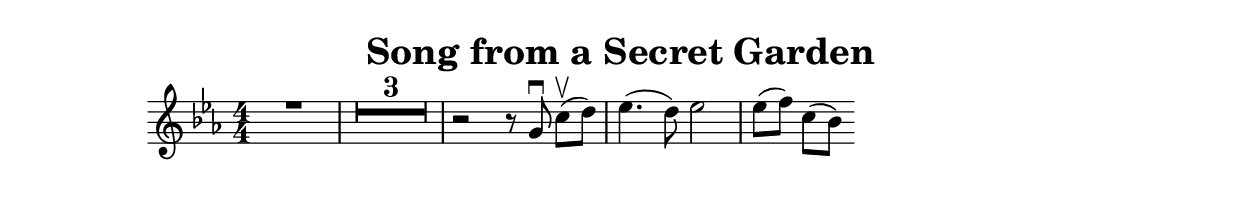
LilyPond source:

\version "2.18.2"

\header {
  title = "Song from a Secret Garden"
}

\paper {
    #(set-paper-size "a4")
}

global = {
    \time 4/4
}

\score {
  \new StaffGroup \relative a' \repeat volta 1 {
    \set Staff.keySignature = #`(((0 . 6) . ,FLAT)
                               ((0 . 9) . ,FLAT)
                               ((0 . 5) . ,FLAT)
                              )
    \compressFullBarRests
    \numericTimeSignature
    \override MultiMeasureRest.expand-limit = #2
    \override MultiMeasureRest.staff-position = #2
    \omit Accidental  % omit natural marks (Auflösungszeichen) - alternativ: b8 -> bes8

     R1 |
     R1*3 |
     r2 r8 g\downbow c[\upbow(d)] |
     e4.( d8) e2 |
     e8[( f8)] c8[( b8)]
   
    }
}